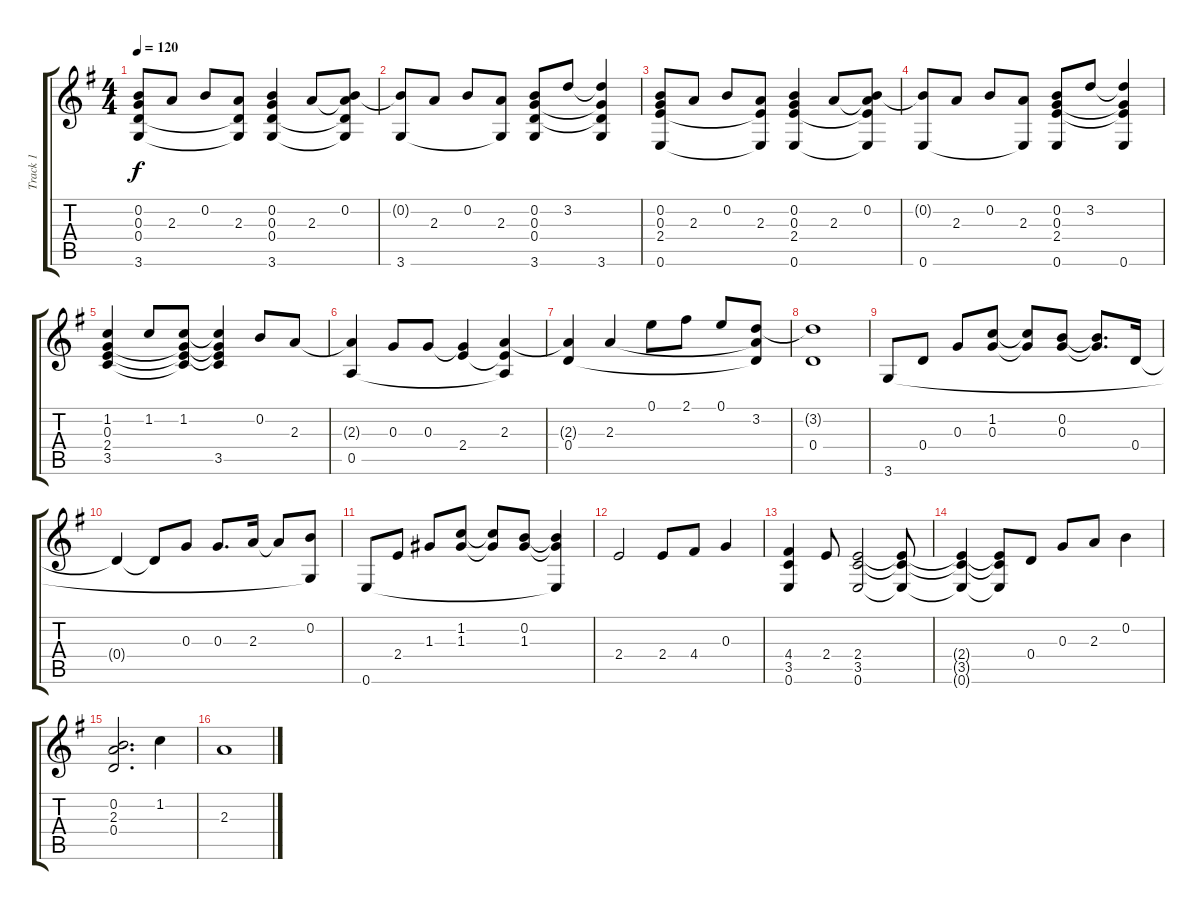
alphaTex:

\track ("Track 1" "Track 1") {instrument acousticguitarsteel}
\staff {score tabs}
\tuning (E4 B3 G3 D3 A2 E2) {hide}
\ts (4 4)
\tempo 120
\clef g2
\ks g
(0.2 0.3 0.4 3.6).8{dy f} 2.3.8 0.2.8 (2.3 0.4{t} 3.6{t}).8 (0.2 0.3 0.4 3.6).4 2.3.8 (0.2 2.3{t} 0.4{t} 3.6{t}).8 |
(0.2{t} 3.6).8 2.3.8 0.2.8 (2.3 3.6{t}).8 (0.2 0.3 0.4 3.6).8 3.2.8 (3.2{t} 0.3{t} 0.4{t} 3.6).4 |
(0.2 0.3 2.4 0.6).8 2.3.8 0.2.8 (2.3 2.4{t} 0.6{t}).8 (0.2 0.3 2.4 0.6).4 2.3.8 (0.2 2.3{t} 2.4{t} 0.6{t}).8 |
(0.2{t} 0.6).8 2.3.8 0.2.8 (2.3 0.6{t}).8 (0.2 0.3 2.4 0.6).8 3.2.8 (3.2{t} 0.3{t} 2.4{t} 0.6).4 |
(1.2 0.3 2.4 3.5).4 1.2.8 (1.2 0.3{t} 2.4{t} 3.5{t}).8 (1.2{t} 0.3{t} 2.4{t} 3.5).4 0.2.8 2.3.8 |
(2.3{t} 0.5).4 0.3.8 0.3.8 (0.3{t} 2.4).4 (2.3 2.4{t} 0.5{t}).4 |
(2.3{t} 0.4).4 2.3.4 0.1.8 2.1.8 0.1.8 (3.2 2.3{t} 0.4{t}).8 |
(3.2{t} 0.4).1 |
3.6.8 0.4.8 0.3.8 (1.2 0.3).8 (1.2{t} 0.3{t}).8 (0.2 0.3).8 (0.2{t} 0.3{t}).8{d} 0.4.16 |
0.4{t}.4 0.4{t}.8 0.3.8 0.3.8{d} 2.3.16 2.3{t}.8 (0.2 3.6{t}).8 |
0.6.8 2.4.8 1.3.8 (1.2 1.3).8 (1.2{t} 1.3{t}).8 (0.2 1.3).8 (0.2{t} 1.3{t} 0.6{t}).4 |
2.4.2 2.4.8 4.4.8 0.3.4 |
(4.4 3.5 0.6).4 2.4.8 (2.4 3.5 0.6).2 (2.4{t} 3.5{t} 0.6{t}).8 |
(2.4{t} 3.5{t} 0.6{t}).4 (2.4{t} 3.5{t} 0.6{t}).8 0.4.8 0.3.8 2.3.8 0.2.4 |
(0.2 2.3 0.4).2{d} 1.2.4 |
2.3.1
